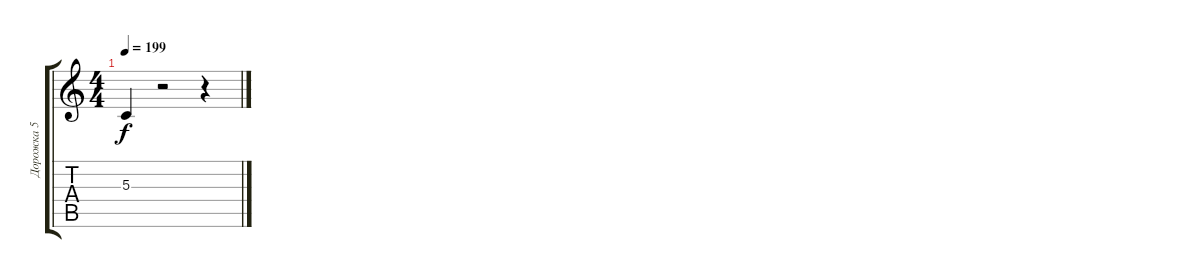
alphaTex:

\track ("Дорожка 5" "Дорожка 5") {instrument altosax}
\staff {score tabs}
\tuning (E4 B3 G3 D3 A2 E2) {hide}
\ts (4 4)
\tempo 199
\clef g2
\ks c
5.3.4{dy f} r.2 r.4
